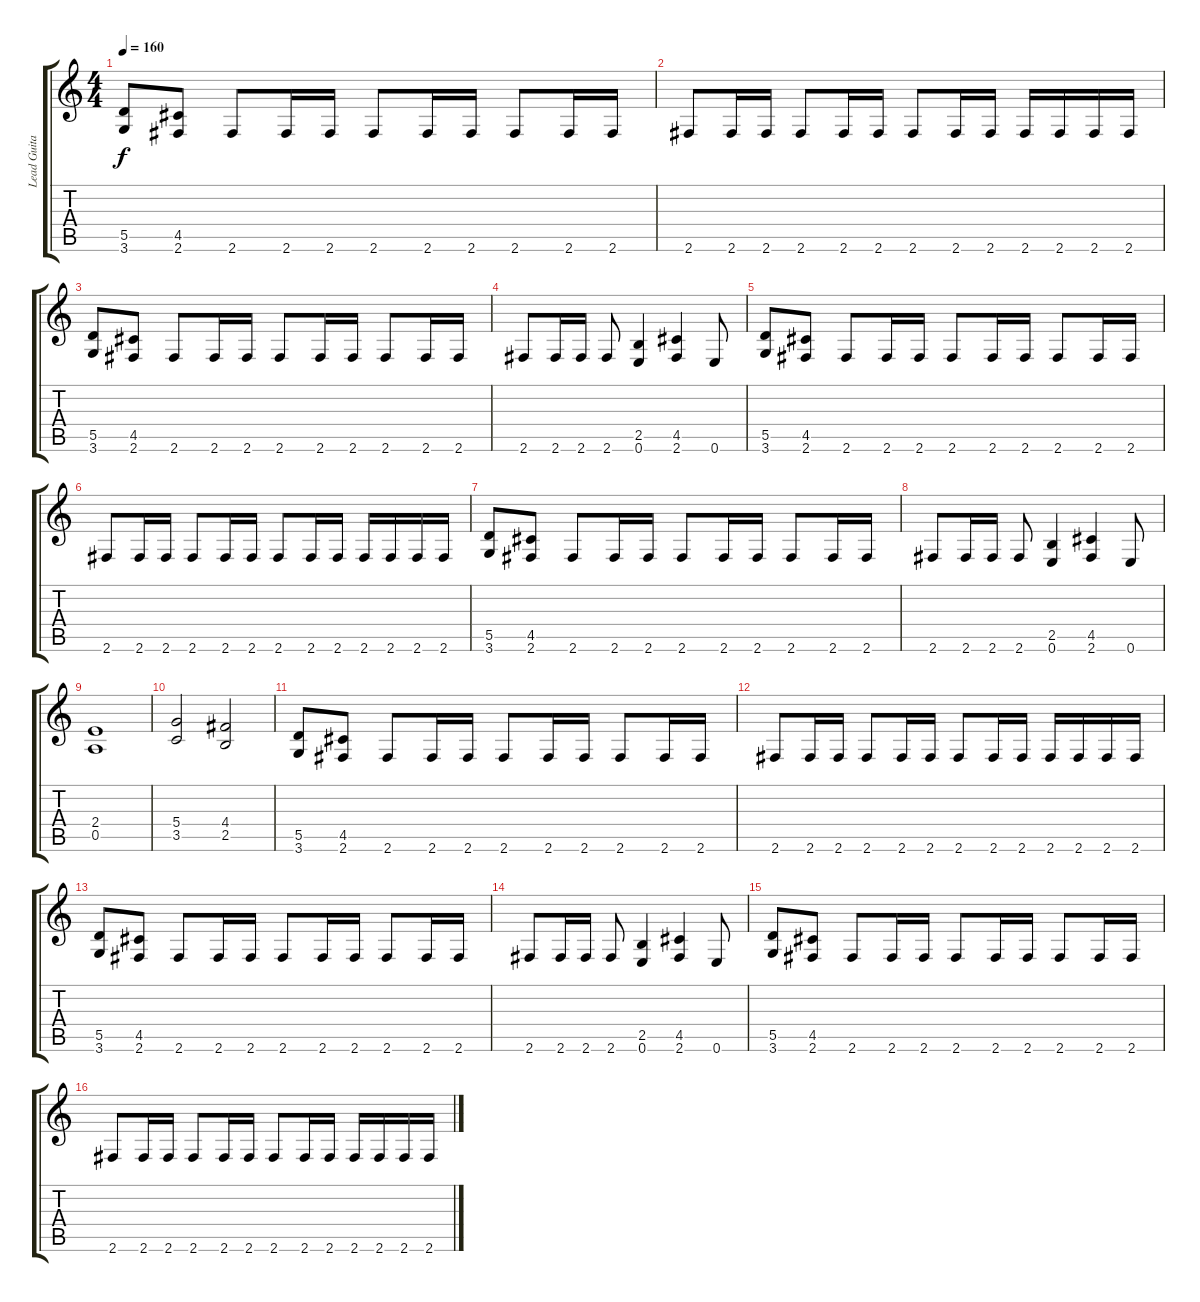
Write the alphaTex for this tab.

\track ("Lead Guitar" "Lead Guita") {instrument distortionguitar}
\staff {score tabs}
\tuning (E4 B3 G3 D3 A2 E2) {hide}
\ts (4 4)
\tempo 160
\clef g2
\ks c
(5.5 3.6).8{dy f} (4.5 2.6).8 2.6.8 2.6.16 2.6.16 2.6.8 2.6.16 2.6.16 2.6.8 2.6.16 2.6.16 |
2.6.8 2.6.16 2.6.16 2.6.8 2.6.16 2.6.16 2.6.8 2.6.16 2.6.16 2.6.16 2.6.16 2.6.16 2.6.16 |
(5.5 3.6).8 (4.5 2.6).8 2.6.8 2.6.16 2.6.16 2.6.8 2.6.16 2.6.16 2.6.8 2.6.16 2.6.16 |
2.6.8 2.6.16 2.6.16 2.6.8 (2.5 0.6).4 (4.5 2.6).4 0.6.8 |
(5.5 3.6).8 (4.5 2.6).8 2.6.8 2.6.16 2.6.16 2.6.8 2.6.16 2.6.16 2.6.8 2.6.16 2.6.16 |
2.6.8 2.6.16 2.6.16 2.6.8 2.6.16 2.6.16 2.6.8 2.6.16 2.6.16 2.6.16 2.6.16 2.6.16 2.6.16 |
(5.5 3.6).8 (4.5 2.6).8 2.6.8 2.6.16 2.6.16 2.6.8 2.6.16 2.6.16 2.6.8 2.6.16 2.6.16 |
2.6.8 2.6.16 2.6.16 2.6.8 (2.5 0.6).4 (4.5 2.6).4 0.6.8 |
(2.4 0.5).1 |
(5.4 3.5).2 (4.4 2.5).2 |
(5.5 3.6).8 (4.5 2.6).8 2.6.8 2.6.16 2.6.16 2.6.8 2.6.16 2.6.16 2.6.8 2.6.16 2.6.16 |
2.6.8 2.6.16 2.6.16 2.6.8 2.6.16 2.6.16 2.6.8 2.6.16 2.6.16 2.6.16 2.6.16 2.6.16 2.6.16 |
(5.5 3.6).8 (4.5 2.6).8 2.6.8 2.6.16 2.6.16 2.6.8 2.6.16 2.6.16 2.6.8 2.6.16 2.6.16 |
2.6.8 2.6.16 2.6.16 2.6.8 (2.5 0.6).4 (4.5 2.6).4 0.6.8 |
(5.5 3.6).8 (4.5 2.6).8 2.6.8 2.6.16 2.6.16 2.6.8 2.6.16 2.6.16 2.6.8 2.6.16 2.6.16 |
2.6.8 2.6.16 2.6.16 2.6.8 2.6.16 2.6.16 2.6.8 2.6.16 2.6.16 2.6.16 2.6.16 2.6.16 2.6.16
